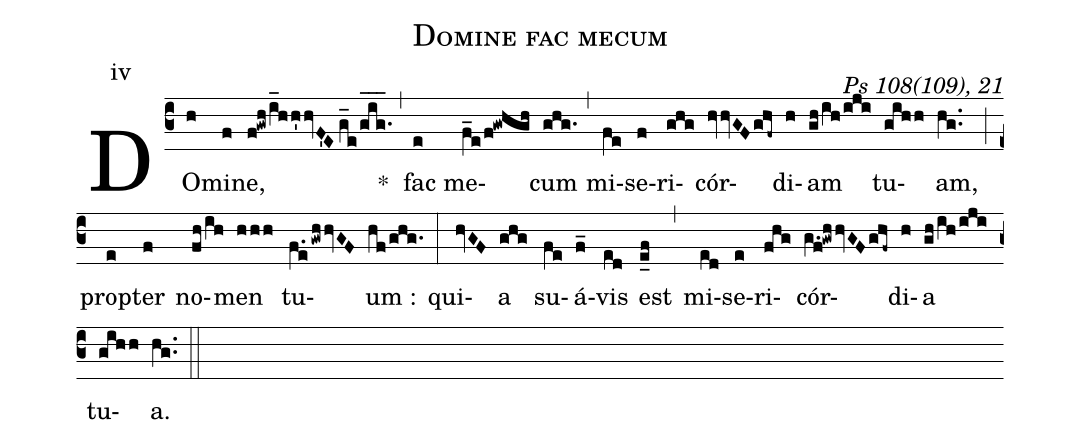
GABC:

name:Domine fac mecum;
commentary: Ps 108(109), 21;
mode:iv;
%%
(c3) DO(h)mi(f)ne,(f!gwh/i_hh'hvF'E//g_e/gig___.) *(,) fac(e) me(f_e/f!gwhgh)cum(ghg.) (,) mi(fe)se(f)ri(ghg)cór(hvvGFghf~)di(h)am(gh/ih/iji) tu(gihh)am,(hg..) (;) prop(e)ter(f) no(fh/ih)men(hhh) tu(f.e/gwhhvGF)um~:(hf/ghg.) (:) qui(hvGF)a(ghg) su(fe)á(f_)vis(ed) est(e_f) (,) mi(ed)se(e)ri(fhg)cór(g.f!gwhhvGFghf~)di(h)a(gh/ih/iji) tu(gihh)a.(hg..) (::)
